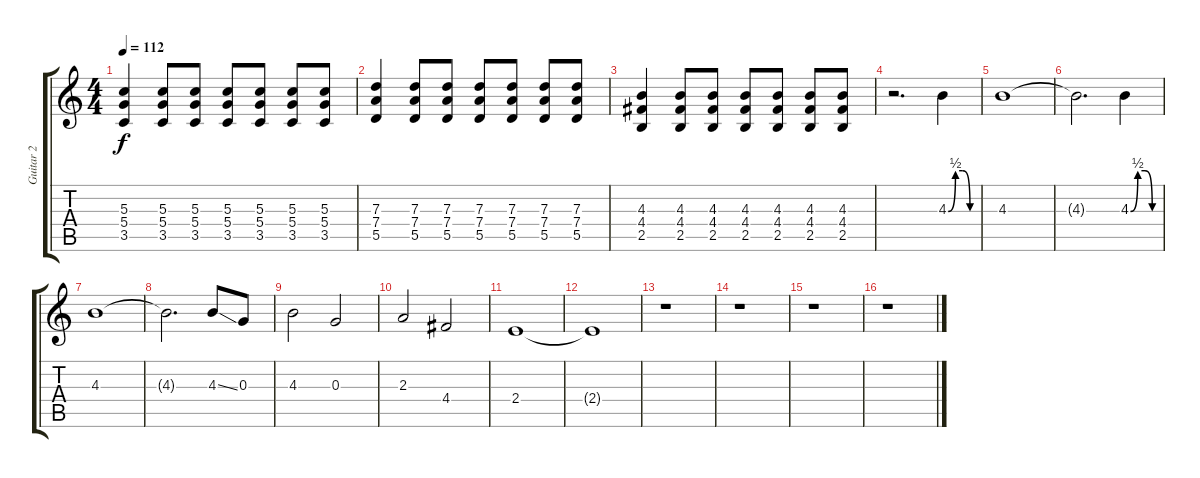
\track ("Guitar 2" "Guitar 2") {instrument overdrivenguitar}
\staff {score tabs}
\tuning (E4 B3 G3 D3 A2 E2) {hide}
\ts (4 4)
\tempo 112
\clef g2
\ks c
(5.3 5.4 3.5).4{dy f} (5.3 5.4 3.5).8 (5.3 5.4 3.5).8 (5.3 5.4 3.5).8 (5.3 5.4 3.5).8 (5.3 5.4 3.5).8 (5.3 5.4 3.5).8 |
(7.3 7.4 5.5).4 (7.3 7.4 5.5).8 (7.3 7.4 5.5).8 (7.3 7.4 5.5).8 (7.3 7.4 5.5).8 (7.3 7.4 5.5).8 (7.3 7.4 5.5).8 |
(4.3 4.4 2.5).4 (4.3 4.4 2.5).8 (4.3 4.4 2.5).8 (4.3 4.4 2.5).8 (4.3 4.4 2.5).8 (4.3 4.4 2.5).8 (4.3 4.4 2.5).8 |
r.2{d} 4.3{be (custom 0 0 15 2 30 2 45 0 60 0)}.4 |
4.3.1 |
4.3{t}.2{d} 4.3{be (custom 0 0 15 2 30 2 45 0 60 0)}.4 |
4.3.1 |
4.3{t}.2{d} 4.3{ss}.8 0.3.8 |
4.3.2 0.3.2 |
2.3.2 4.4.2 |
2.4.1 |
2.4{t}.1 |
r.1 |
r.1 |
r.1 |
r.1
